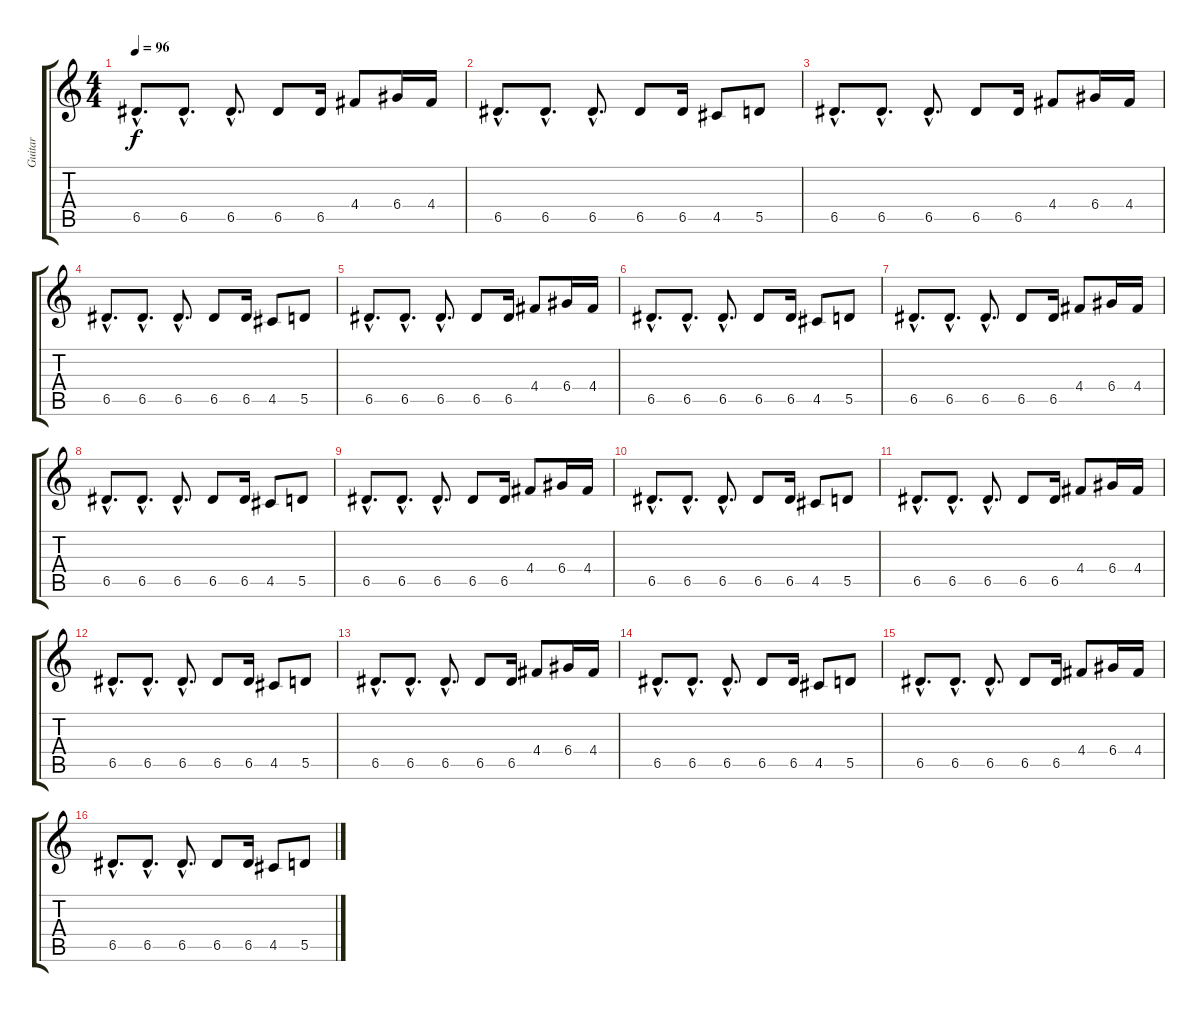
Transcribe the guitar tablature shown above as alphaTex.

\track ("Guitar" "Guitar") {instrument electricguitarjazz}
\staff {score tabs}
\tuning (E4 B3 G3 D3 A2 D2) {hide}
\ts (4 4)
\tempo 96
\clef g2
\ks c
6.5{hac}.8{d dy f instrument electricguitarjazz} 6.5{hac}.8{d} 6.5{hac}.8{d} 6.5.8 6.5.16 4.4.8 6.4.16 4.4.16 |
6.5{hac}.8{d} 6.5{hac}.8{d} 6.5{hac}.8{d} 6.5.8 6.5.16 4.5.8 5.5.8 |
6.5{hac}.8{d} 6.5{hac}.8{d} 6.5{hac}.8{d} 6.5.8 6.5.16 4.4.8 6.4.16 4.4.16 |
6.5{hac}.8{d} 6.5{hac}.8{d} 6.5{hac}.8{d} 6.5.8 6.5.16 4.5.8 5.5.8 |
6.5{hac}.8{d} 6.5{hac}.8{d} 6.5{hac}.8{d} 6.5.8 6.5.16 4.4.8 6.4.16 4.4.16 |
6.5{hac}.8{d} 6.5{hac}.8{d} 6.5{hac}.8{d} 6.5.8 6.5.16 4.5.8 5.5.8 |
6.5{hac}.8{d} 6.5{hac}.8{d} 6.5{hac}.8{d} 6.5.8 6.5.16 4.4.8 6.4.16 4.4.16 |
6.5{hac}.8{d} 6.5{hac}.8{d} 6.5{hac}.8{d} 6.5.8 6.5.16 4.5.8 5.5.8 |
6.5{hac}.8{d} 6.5{hac}.8{d} 6.5{hac}.8{d} 6.5.8 6.5.16 4.4.8 6.4.16 4.4.16 |
6.5{hac}.8{d} 6.5{hac}.8{d} 6.5{hac}.8{d} 6.5.8 6.5.16 4.5.8 5.5.8 |
6.5{hac}.8{d} 6.5{hac}.8{d} 6.5{hac}.8{d} 6.5.8 6.5.16 4.4.8 6.4.16 4.4.16 |
6.5{hac}.8{d} 6.5{hac}.8{d} 6.5{hac}.8{d} 6.5.8 6.5.16 4.5.8 5.5.8 |
6.5{hac}.8{d} 6.5{hac}.8{d} 6.5{hac}.8{d} 6.5.8 6.5.16 4.4.8 6.4.16 4.4.16 |
6.5{hac}.8{d} 6.5{hac}.8{d} 6.5{hac}.8{d} 6.5.8 6.5.16 4.5.8 5.5.8 |
6.5{hac}.8{d} 6.5{hac}.8{d} 6.5{hac}.8{d} 6.5.8 6.5.16 4.4.8 6.4.16 4.4.16 |
6.5{hac}.8{d} 6.5{hac}.8{d} 6.5{hac}.8{d} 6.5.8 6.5.16 4.5.8 5.5.8
